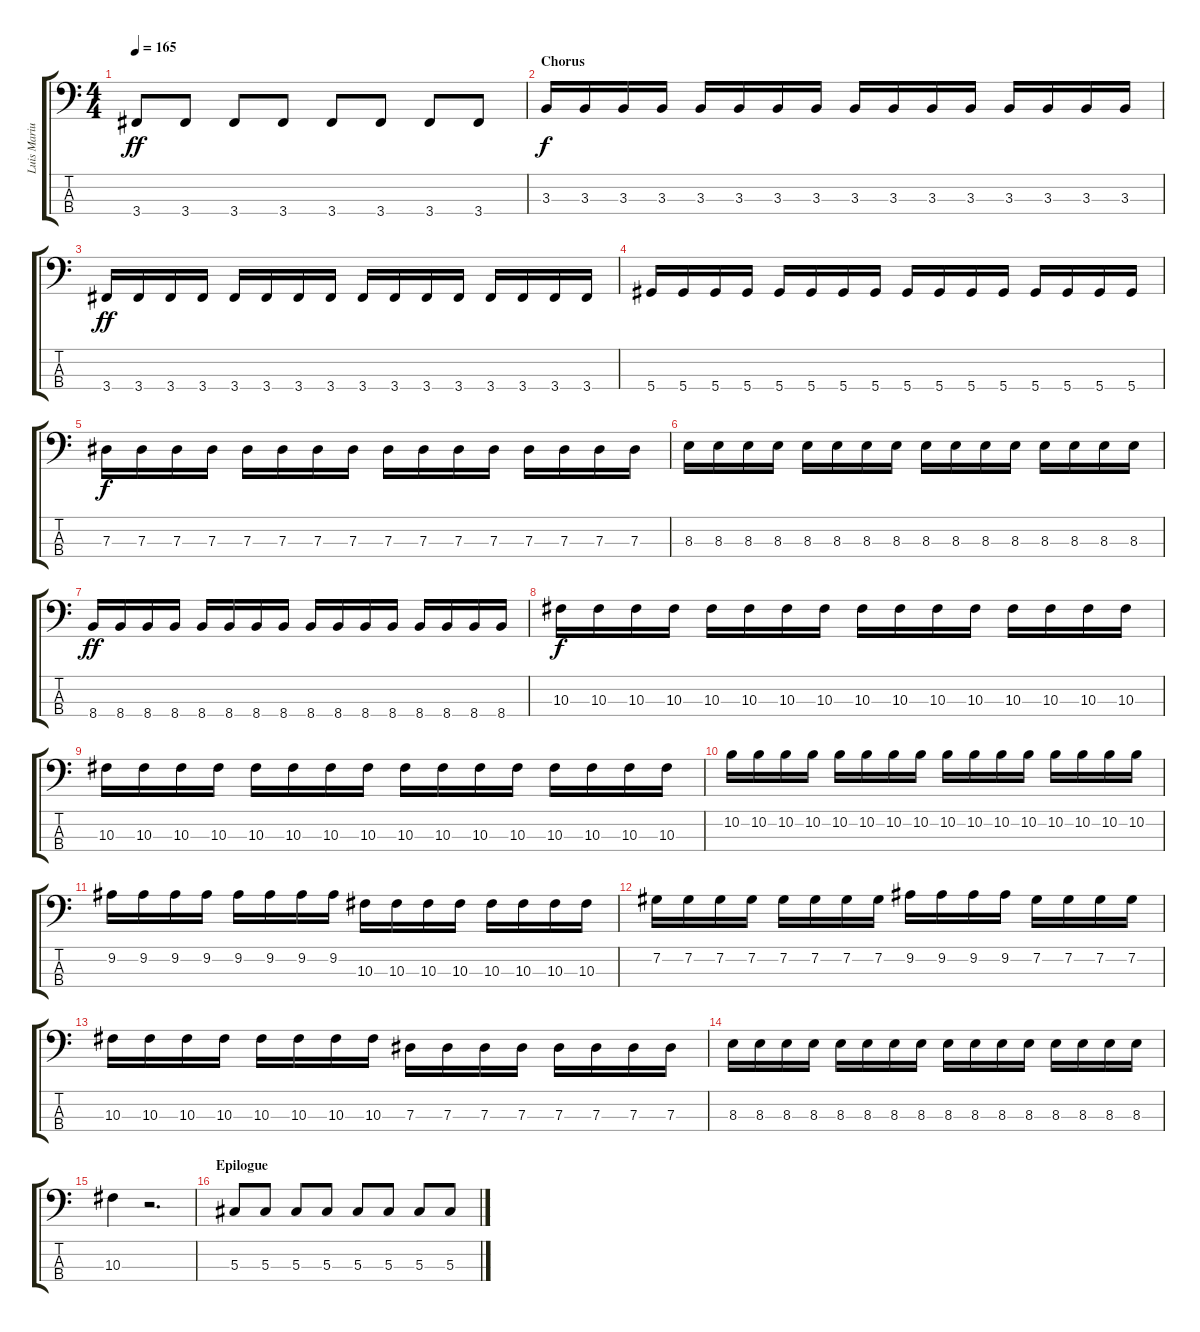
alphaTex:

\track ("Luis Mariutti" "Luis Mariu") {instrument electricbassfinger}
\staff {score tabs}
\tuning (Gb2 Db2 Ab1 Eb1) {hide}
\ts (4 4)
\tempo 165
\clef f4
\ks c
3.4.8{dy ff} 3.4.8 3.4.8 3.4.8 3.4.8 3.4.8 3.4.8 3.4.8 |
\section ("" "Chorus")
3.3.16{dy f} 3.3.16 3.3.16 3.3.16 3.3.16 3.3.16 3.3.16 3.3.16 3.3.16 3.3.16 3.3.16 3.3.16 3.3.16 3.3.16 3.3.16 3.3.16 |
3.4.16{dy ff} 3.4.16 3.4.16 3.4.16 3.4.16 3.4.16 3.4.16 3.4.16 3.4.16 3.4.16 3.4.16 3.4.16 3.4.16 3.4.16 3.4.16 3.4.16 |
5.4.16 5.4.16 5.4.16 5.4.16 5.4.16 5.4.16 5.4.16 5.4.16 5.4.16 5.4.16 5.4.16 5.4.16 5.4.16 5.4.16 5.4.16 5.4.16 |
7.3.16{dy f} 7.3.16 7.3.16 7.3.16 7.3.16 7.3.16 7.3.16 7.3.16 7.3.16 7.3.16 7.3.16 7.3.16 7.3.16 7.3.16 7.3.16 7.3.16 |
8.3.16 8.3.16 8.3.16 8.3.16 8.3.16 8.3.16 8.3.16 8.3.16 8.3.16 8.3.16 8.3.16 8.3.16 8.3.16 8.3.16 8.3.16 8.3.16 |
8.4.16{dy ff} 8.4.16 8.4.16 8.4.16 8.4.16 8.4.16 8.4.16 8.4.16 8.4.16 8.4.16 8.4.16 8.4.16 8.4.16 8.4.16 8.4.16 8.4.16 |
10.3.16{dy f} 10.3.16 10.3.16 10.3.16 10.3.16 10.3.16 10.3.16 10.3.16 10.3.16 10.3.16 10.3.16 10.3.16 10.3.16 10.3.16 10.3.16 10.3.16 |
10.3.16 10.3.16 10.3.16 10.3.16 10.3.16 10.3.16 10.3.16 10.3.16 10.3.16 10.3.16 10.3.16 10.3.16 10.3.16 10.3.16 10.3.16 10.3.16 |
10.2.16 10.2.16 10.2.16 10.2.16 10.2.16 10.2.16 10.2.16 10.2.16 10.2.16 10.2.16 10.2.16 10.2.16 10.2.16 10.2.16 10.2.16 10.2.16 |
9.2.16 9.2.16 9.2.16 9.2.16 9.2.16 9.2.16 9.2.16 9.2.16 10.3.16 10.3.16 10.3.16 10.3.16 10.3.16 10.3.16 10.3.16 10.3.16 |
7.2.16 7.2.16 7.2.16 7.2.16 7.2.16 7.2.16 7.2.16 7.2.16 9.2.16 9.2.16 9.2.16 9.2.16 7.2.16 7.2.16 7.2.16 7.2.16 |
10.3.16 10.3.16 10.3.16 10.3.16 10.3.16 10.3.16 10.3.16 10.3.16 7.3.16 7.3.16 7.3.16 7.3.16 7.3.16 7.3.16 7.3.16 7.3.16 |
8.3.16 8.3.16 8.3.16 8.3.16 8.3.16 8.3.16 8.3.16 8.3.16 8.3.16 8.3.16 8.3.16 8.3.16 8.3.16 8.3.16 8.3.16 8.3.16 |
10.3.4 r.2{d} |
\section ("" "Epilogue")
5.3.8 5.3.8 5.3.8 5.3.8 5.3.8 5.3.8 5.3.8 5.3.8
